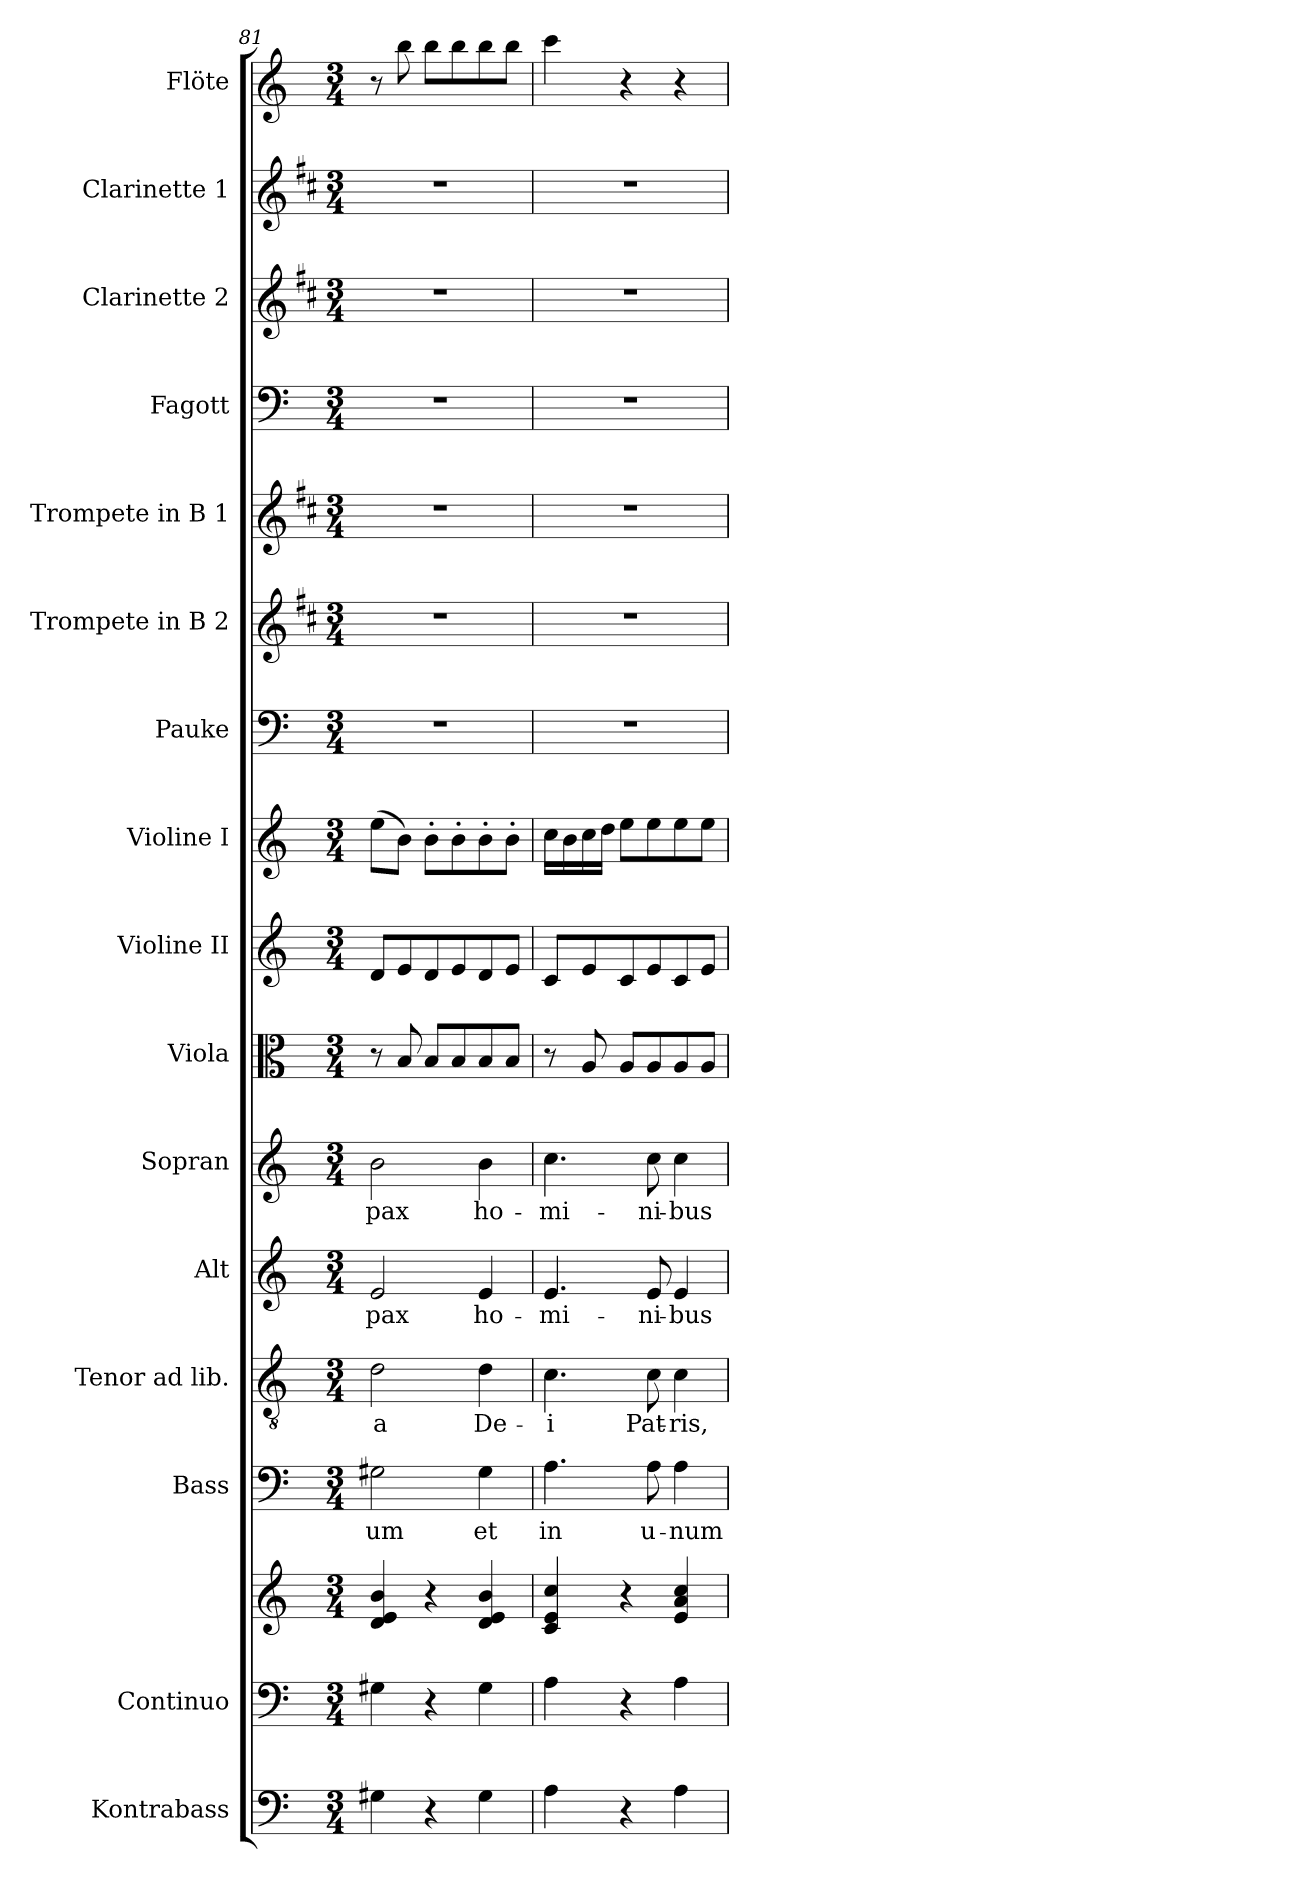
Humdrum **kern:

**kern	**kern	**kern	**kern	**text	**kern	**text	**kern	**text	**kern	**text	**kern	**kern	**kern	**kern	**kern	**kern	**kern	**kern	**kern	**kern
*part16	*part15	*part15	*part14	*part14	*part13	*part13	*part12	*part12	*part11	*part11	*part10	*part9	*part8	*part7	*part6	*part5	*part4	*part3	*part2	*part1
*staff17	*staff16	*staff15	*staff14	*staff14	*staff13	*staff13	*staff12	*staff12	*staff11	*staff11	*staff10	*staff9	*staff8	*staff7	*staff6	*staff5	*staff4	*staff3	*staff2	*staff1
*I"Kontrabass	*I"Continuo	*	*I"Bass	*	*I"Tenor ad lib.	*	*I"Alt	*	*I"Sopran	*	*I"Viola	*I"Violine II	*I"Violine I	*I"Pauke	*I"Trompete in B 2	*I"Trompete in B 1	*I"Fagott	*I"Clarinette 2	*I"Clarinette 1	*I"Flöte
*I'Kb.	*I'cont.	*	*I'B	*	*I'T	*	*I'A	*	*I'S	*	*I'Vla.	*I'Vl. II	*I'Vl. I	*I'Pk.	*	*	*I'Fg.	*I'Cl. 2	*I'Cl. 1	*I'Fl.
*clefF4	*clefF4	*clefG2	*clefF4	*	*clefGv2	*	*clefG2	*	*clefG2	*	*clefC3	*clefG2	*clefG2	*clefF4	*clefG2	*clefG2	*clefF4	*clefG2	*clefG2	*clefG2
*ITrd7c12	*	*	*	*	*	*	*	*	*	*	*	*	*	*	*ITrd1c2	*ITrd1c2	*	*ITrd1c2	*ITrd1c2	*
*k[]	*k[]	*k[]	*k[]	*	*k[]	*	*k[]	*	*k[]	*	*k[]	*k[]	*k[]	*k[]	*k[]	*k[]	*k[]	*k[]	*k[]	*k[]
*C:	*C:	*C:	*C:	*	*C:	*	*C:	*	*C:	*	*C:	*C:	*C:	*C:	*C:	*C:	*C:	*C:	*C:	*C:
*M3/4	*M3/4	*M3/4	*M3/4	*	*M3/4	*	*M3/4	*	*M3/4	*	*M3/4	*M3/4	*M3/4	*M3/4	*M3/4	*M3/4	*M3/4	*M3/4	*M3/4	*M3/4
=81	=81	=81	=81	=81	=81	=81	=81	=81	=81	=81	=81	=81	=81	=81	=81	=81	=81	=81	=81	=81
!	!	!	!	!LO:LY:b	!	!LO:LY:b	!	!LO:LY:b	!	!LO:LY:b	!	!	!	!	!	!	!	!	!	!
4GG#X\	4G#X\	4d/ 4e/ 4b/	2G#X\	-um	2d\	-a	2e/	pax	2b\	pax	8r	8d/L	(>8ee\L	2.r	2.r	2.r	2.r	2.r	2.r	8r
.	.	.	.	.	.	.	.	.	.	.	8B/	8e/	8b\J)	.	.	.	.	.	.	8bb\
4r	4r	4r	.	.	.	.	.	.	.	.	8B/L	8d/	8b'>\L	.	.	.	.	.	.	8bb\L
.	.	.	.	.	.	.	.	.	.	.	8B/	8e/	8b'>\	.	.	.	.	.	.	8bb\
!	!	!	!	!LO:LY:b	!	!LO:LY:b	!	!LO:LY:b	!	!LO:LY:b	!	!	!	!	!	!	!	!	!	!
4GG#\	4G#\	4d/ 4e/ 4b/	4G#\	et	4d\	De-	4e/	ho-	4b\	ho-	8B/	8d/	8b'>\	.	.	.	.	.	.	8bb\
.	.	.	.	.	.	.	.	.	.	.	8B/J	8e/J	8b'>\J	.	.	.	.	.	.	8bb\J
=82	=82	=82	=82	=82	=82	=82	=82	=82	=82	=82	=82	=82	=82	=82	=82	=82	=82	=82	=82	=82
!	!	!	!	!LO:LY:b	!	!LO:LY:b	!	!LO:LY:b	!	!LO:LY:b	!	!	!	!	!	!	!	!	!	!
4AA\	4A\	4c/ 4e/ 4cc/	4.A\	in	4.c\	-i	4.e/	-mi-	4.cc\	-mi-	8r	8c/L	16cc\LL	2.r	2.r	2.r	2.r	2.r	2.r	4ccc\
.	.	.	.	.	.	.	.	.	.	.	.	.	16b\	.	.	.	.	.	.	.
.	.	.	.	.	.	.	.	.	.	.	8A/	8e/	16cc\	.	.	.	.	.	.	.
.	.	.	.	.	.	.	.	.	.	.	.	.	16dd\JJ	.	.	.	.	.	.	.
4r	4r	4r	.	.	.	.	.	.	.	.	8A/L	8c/	8ee\L	.	.	.	.	.	.	4r
!	!	!	!	!LO:LY:b	!	!LO:LY:b	!	!LO:LY:b	!	!LO:LY:b	!	!	!	!	!	!	!	!	!	!
.	.	.	8A\	u-	8c\	Pat-	8e/	-ni-	8cc\	-ni-	8A/	8e/	8ee\	.	.	.	.	.	.	.
!	!	!	!	!LO:LY:b	!	!LO:LY:b	!	!LO:LY:b	!	!LO:LY:b	!	!	!	!	!	!	!	!	!	!
4AA\	4A\	4e/ 4a/ 4cc/	4A\	-num	4c\	-ris,	4e/	-bus	4cc\	-bus	8A/	8c/	8ee\	.	.	.	.	.	.	4r
.	.	.	.	.	.	.	.	.	.	.	8A/J	8e/J	8ee\J	.	.	.	.	.	.	.
=	=	=	=	=	=	=	=	=	=	=	=	=	=	=	=	=	=	=	=	=
*-	*-	*-	*-	*-	*-	*-	*-	*-	*-	*-	*-	*-	*-	*-	*-	*-	*-	*-	*-	*-
